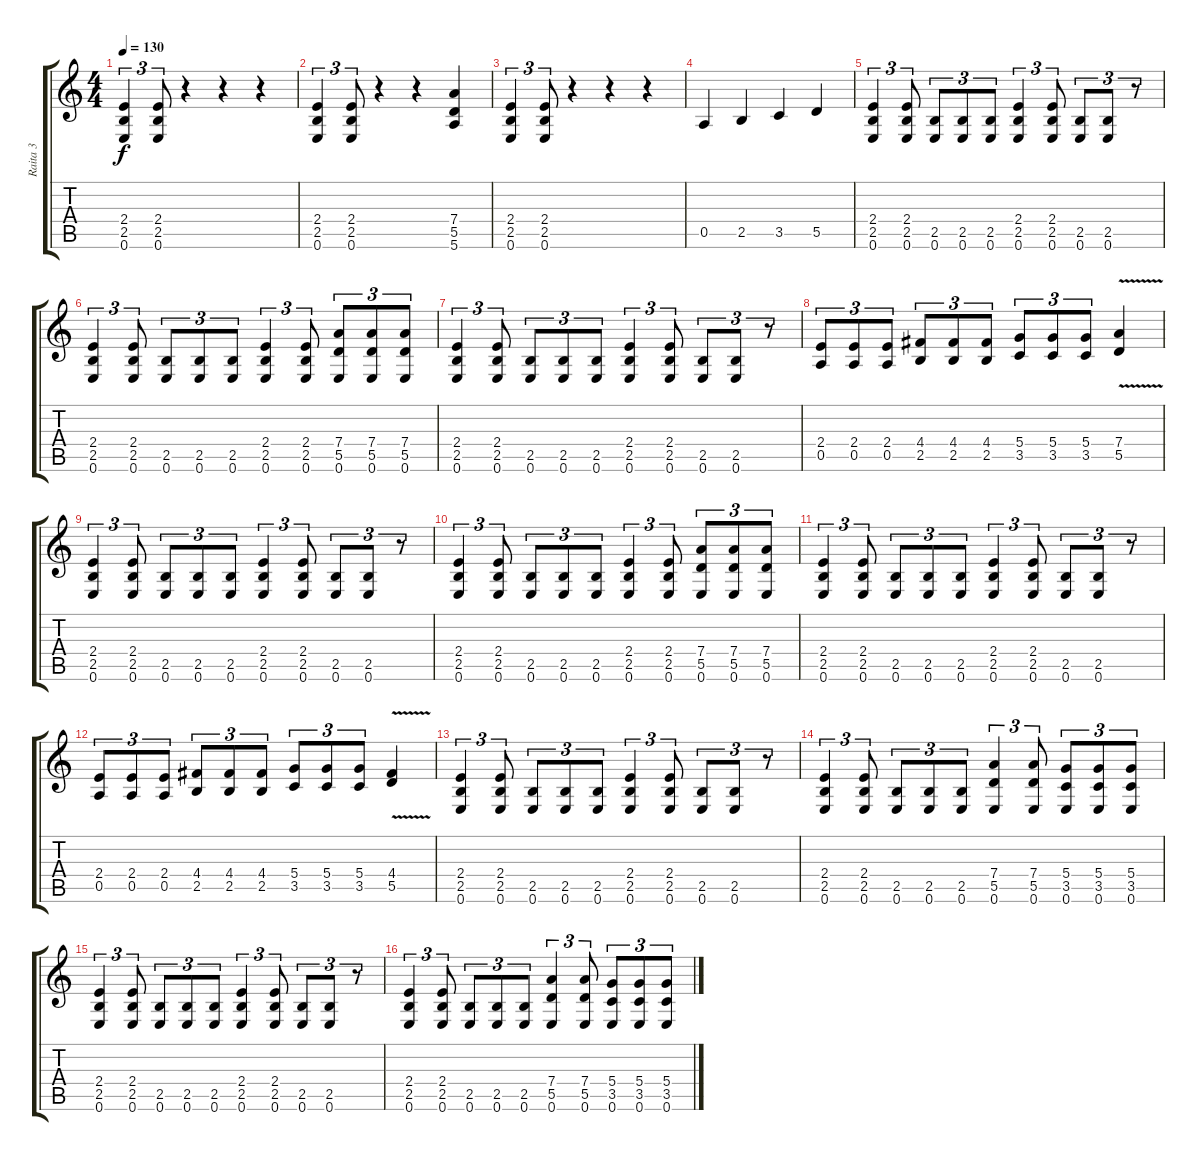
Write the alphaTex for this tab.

\track ("Raita 3" "Raita 3") {instrument overdrivenguitar}
\staff {score tabs}
\tuning (E4 B3 G3 D3 A2 E2) {hide}
\ts (4 4)
\tempo 130
\clef g2
\ks c
(2.4 2.5 0.6).4{tu (3 2) dy f instrument overdrivenguitar} (2.4 2.5 0.6).8{tu (3 2)} r.4 r.4 r.4 |
(2.4 2.5 0.6).4{tu (3 2)} (2.4 2.5 0.6).8{tu (3 2)} r.4 r.4 (7.4 5.5 5.6).4 |
(2.4 2.5 0.6).4{tu (3 2)} (2.4 2.5 0.6).8{tu (3 2)} r.4 r.4 r.4 |
0.5.4 2.5.4 3.5.4 5.5.4 |
(2.4 2.5 0.6).4{tu (3 2)} (2.4 2.5 0.6).8{tu (3 2)} (2.5 0.6).8{tu (3 2)} (2.5 0.6).8{tu (3 2)} (2.5 0.6).8{tu (3 2)} (2.4 2.5 0.6).4{tu (3 2)} (2.4 2.5 0.6).8{tu (3 2)} (2.5 0.6).8{tu (3 2)} (2.5 0.6).8{tu (3 2)} r.8{tu (3 2)} |
(2.4 2.5 0.6).4{tu (3 2)} (2.4 2.5 0.6).8{tu (3 2)} (2.5 0.6).8{tu (3 2)} (2.5 0.6).8{tu (3 2)} (2.5 0.6).8{tu (3 2)} (2.4 2.5 0.6).4{tu (3 2)} (2.4 2.5 0.6).8{tu (3 2)} (7.4 5.5 0.6).8{tu (3 2)} (7.4 5.5 0.6).8{tu (3 2)} (7.4 5.5 0.6).8{tu (3 2)} |
(2.4 2.5 0.6).4{tu (3 2)} (2.4 2.5 0.6).8{tu (3 2)} (2.5 0.6).8{tu (3 2)} (2.5 0.6).8{tu (3 2)} (2.5 0.6).8{tu (3 2)} (2.4 2.5 0.6).4{tu (3 2)} (2.4 2.5 0.6).8{tu (3 2)} (2.5 0.6).8{tu (3 2)} (2.5 0.6).8{tu (3 2)} r.8{tu (3 2)} |
(2.4 0.5).8{tu (3 2)} (2.4 0.5).8{tu (3 2)} (2.4 0.5).8{tu (3 2)} (4.4 2.5).8{tu (3 2)} (4.4 2.5).8{tu (3 2)} (4.4 2.5).8{tu (3 2)} (5.4 3.5).8{tu (3 2)} (5.4 3.5).8{tu (3 2)} (5.4 3.5).8{tu (3 2)} (7.4{v} 5.5{v}).4 |
(2.4 2.5 0.6).4{tu (3 2)} (2.4 2.5 0.6).8{tu (3 2)} (2.5 0.6).8{tu (3 2)} (2.5 0.6).8{tu (3 2)} (2.5 0.6).8{tu (3 2)} (2.4 2.5 0.6).4{tu (3 2)} (2.4 2.5 0.6).8{tu (3 2)} (2.5 0.6).8{tu (3 2)} (2.5 0.6).8{tu (3 2)} r.8{tu (3 2)} |
(2.4 2.5 0.6).4{tu (3 2)} (2.4 2.5 0.6).8{tu (3 2)} (2.5 0.6).8{tu (3 2)} (2.5 0.6).8{tu (3 2)} (2.5 0.6).8{tu (3 2)} (2.4 2.5 0.6).4{tu (3 2)} (2.4 2.5 0.6).8{tu (3 2)} (7.4 5.5 0.6).8{tu (3 2)} (7.4 5.5 0.6).8{tu (3 2)} (7.4 5.5 0.6).8{tu (3 2)} |
(2.4 2.5 0.6).4{tu (3 2)} (2.4 2.5 0.6).8{tu (3 2)} (2.5 0.6).8{tu (3 2)} (2.5 0.6).8{tu (3 2)} (2.5 0.6).8{tu (3 2)} (2.4 2.5 0.6).4{tu (3 2)} (2.4 2.5 0.6).8{tu (3 2)} (2.5 0.6).8{tu (3 2)} (2.5 0.6).8{tu (3 2)} r.8{tu (3 2)} |
(2.4 0.5).8{tu (3 2)} (2.4 0.5).8{tu (3 2)} (2.4 0.5).8{tu (3 2)} (4.4 2.5).8{tu (3 2)} (4.4 2.5).8{tu (3 2)} (4.4 2.5).8{tu (3 2)} (5.4 3.5).8{tu (3 2)} (5.4 3.5).8{tu (3 2)} (5.4 3.5).8{tu (3 2)} (4.4{v} 5.5{v}).4 |
(2.4 2.5 0.6).4{tu (3 2)} (2.4 2.5 0.6).8{tu (3 2)} (2.5 0.6).8{tu (3 2)} (2.5 0.6).8{tu (3 2)} (2.5 0.6).8{tu (3 2)} (2.4 2.5 0.6).4{tu (3 2)} (2.4 2.5 0.6).8{tu (3 2)} (2.5 0.6).8{tu (3 2)} (2.5 0.6).8{tu (3 2)} r.8{tu (3 2)} |
(2.4 2.5 0.6).4{tu (3 2)} (2.4 2.5 0.6).8{tu (3 2)} (2.5 0.6).8{tu (3 2)} (2.5 0.6).8{tu (3 2)} (2.5 0.6).8{tu (3 2)} (7.4 5.5 0.6).4{tu (3 2)} (7.4 5.5 0.6).8{tu (3 2)} (5.4 3.5 0.6).8{tu (3 2)} (5.4 3.5 0.6).8{tu (3 2)} (5.4 3.5 0.6).8{tu (3 2)} |
(2.4 2.5 0.6).4{tu (3 2)} (2.4 2.5 0.6).8{tu (3 2)} (2.5 0.6).8{tu (3 2)} (2.5 0.6).8{tu (3 2)} (2.5 0.6).8{tu (3 2)} (2.4 2.5 0.6).4{tu (3 2)} (2.4 2.5 0.6).8{tu (3 2)} (2.5 0.6).8{tu (3 2)} (2.5 0.6).8{tu (3 2)} r.8{tu (3 2)} |
(2.4 2.5 0.6).4{tu (3 2)} (2.4 2.5 0.6).8{tu (3 2)} (2.5 0.6).8{tu (3 2)} (2.5 0.6).8{tu (3 2)} (2.5 0.6).8{tu (3 2)} (7.4 5.5 0.6).4{tu (3 2)} (7.4 5.5 0.6).8{tu (3 2)} (5.4 3.5 0.6).8{tu (3 2)} (5.4 3.5 0.6).8{tu (3 2)} (5.4 3.5 0.6).8{tu (3 2)}
